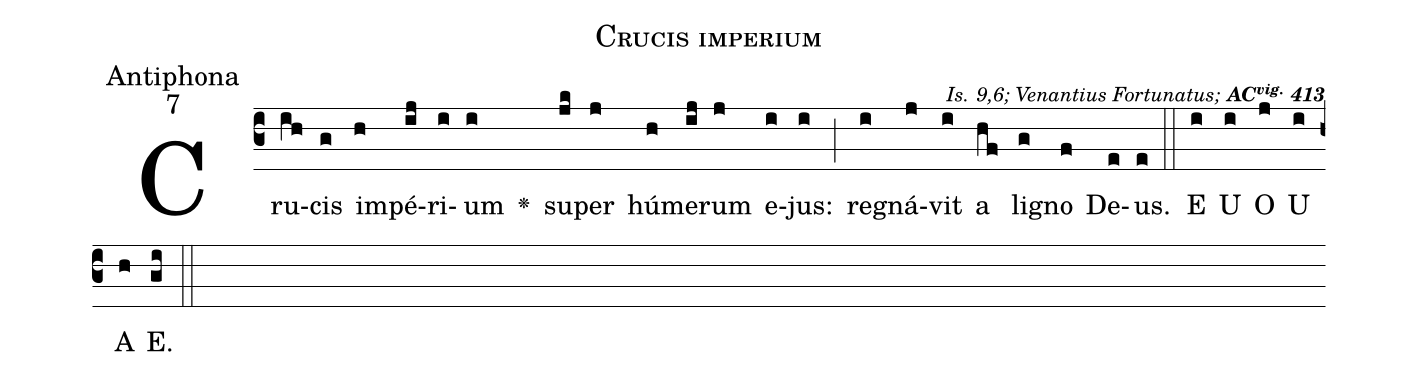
name:Crucis imperium;
office-part:Antiphona;
mode:7;
commentary:{\itshape\mdseries\scriptsize Is. 9,6; Venantius Fortunatus;} {\bfseries\scriptsize AC\textsuperscript{vig.} 413};
%%
(c3)Cru(ih)cis(g) im(h)pé(ij)ri(i)um(i) <v>\greheightstar</v>() su(jk)per(j) hú(h)me(ij)rum(j) e(i)jus:(i) (;) re(i)gná(j)vit(i) a(hf) li(g)gno(f) De(e)us.(e) (::) E(i) U(i) O(j) U(i) A(h) E.(gi) (::)
